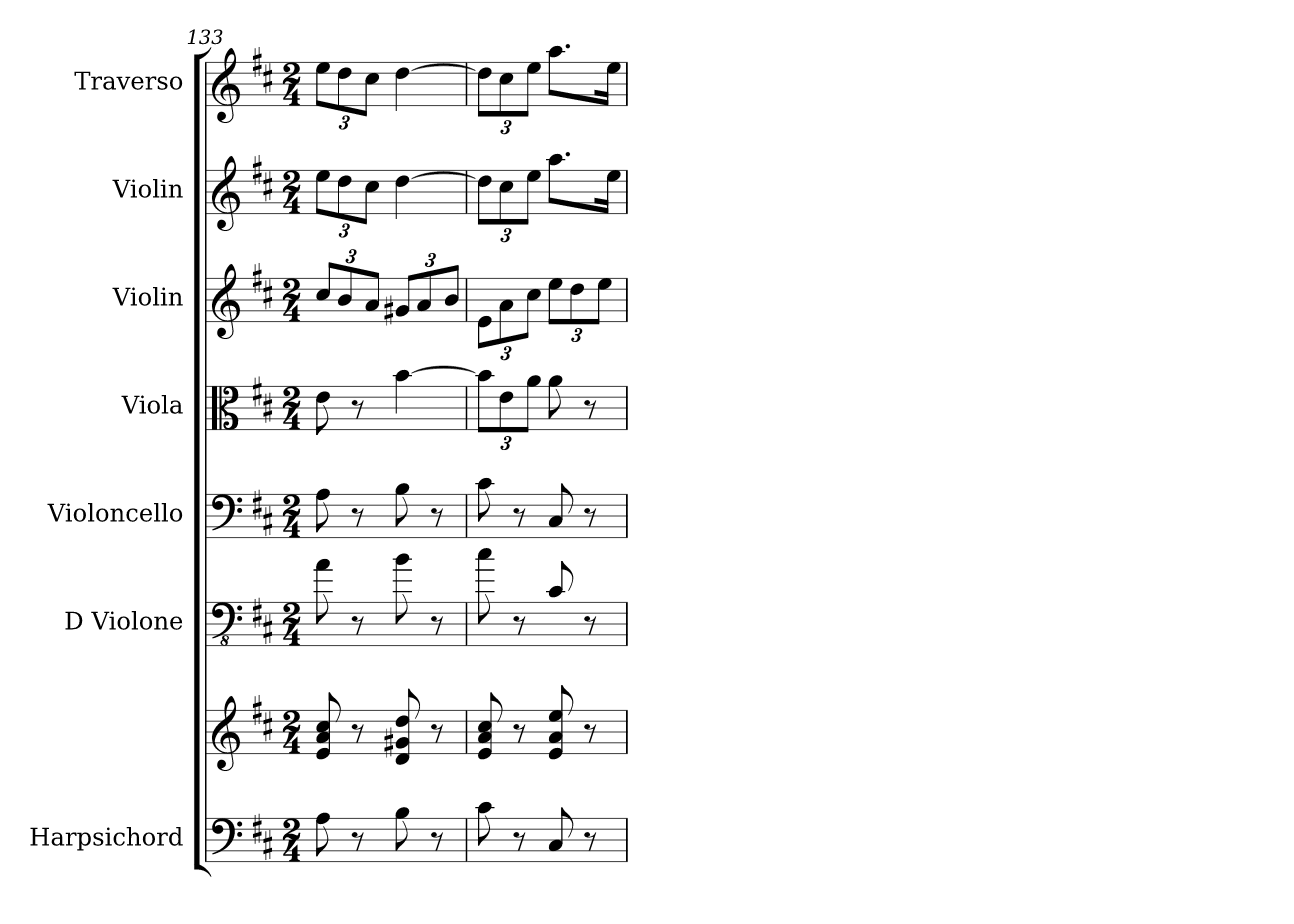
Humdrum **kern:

**kern	**kern	**kern	**kern	**kern	**kern	**kern	**kern
*part7	*part7	*part6	*part5	*part4	*part3	*part2	*part1
*staff8	*staff7	*staff6	*staff5	*staff4	*staff3	*staff2	*staff1
*I"Harpsichord	*	*I"D Violone	*I"Violoncello	*I"Viola	*I"Violin	*I"Violin	*I"Traverso
*I'Hch.	*	*I'D Vne.	*I'Vc.	*I'Vla.	*I'Vln.	*I'Vln.	*I'Trv.
*clefF4	*clefG2	*clefFv4	*clefF4	*clefC3	*clefG2	*clefG2	*clefG2
*	*	*ITrd7c12	*	*	*	*	*
*k[f#c#]	*k[f#c#]	*k[f#c#]	*k[f#c#]	*k[f#c#]	*k[f#c#]	*k[f#c#]	*k[f#c#]
*M2/4	*M2/4	*M2/4	*M2/4	*M2/4	*M2/4	*M2/4	*M2/4
*	*	*	*	*	*Xbrackettup	*Xbrackettup	*Xbrackettup
=133	=133	=133	=133	=133	=133	=133	=133
8A\	8e/ 8a/ 8cc#/	8AA\	8A\	8e\	12cc#/L	12ee\L	12ee\L
.	.	.	.	.	12b/	12dd\	12dd\
8r	8r	8r	8r	8r	.	.	.
.	.	.	.	.	12a/J	12cc#\J	12cc#\J
8B\	8d/ 8g#X/ 8dd/	8BB\	8B\	[4b\	12g#X/L	[4dd\	[4dd\
.	.	.	.	.	12a/	.	.
8r	8r	8r	8r	.	.	.	.
.	.	.	.	.	12b/J	.	.
!!LO:PB:g=z
=134	=134	=134	=134	=134	=134	=134	=134
*	*	*	*	*Xbrackettup	*	*	*
8c#\	8e/ 8a/ 8cc#/	8C#\	8c#\	12b\L]	12e\L	12dd\L]	12dd\L]
.	.	.	.	12e\	12a\	12cc#\	12cc#\
8r	8r	8r	8r	.	.	.	.
.	.	.	.	12a\J	12cc#\J	12ee\J	12ee\J
8C#/	8e/ 8a/ 8ee/	8CC#/	8C#/	8a\	12ee\L	8.aa\L	8.aa\L
.	.	.	.	.	12dd\	.	.
8r	8r	8r	8r	8r	.	.	.
.	.	.	.	.	12ee\J	.	.
.	.	.	.	.	.	16ee\Jk	16ee\Jk
=	=	=	=	=	=	=	=
*-	*-	*-	*-	*-	*-	*-	*-
